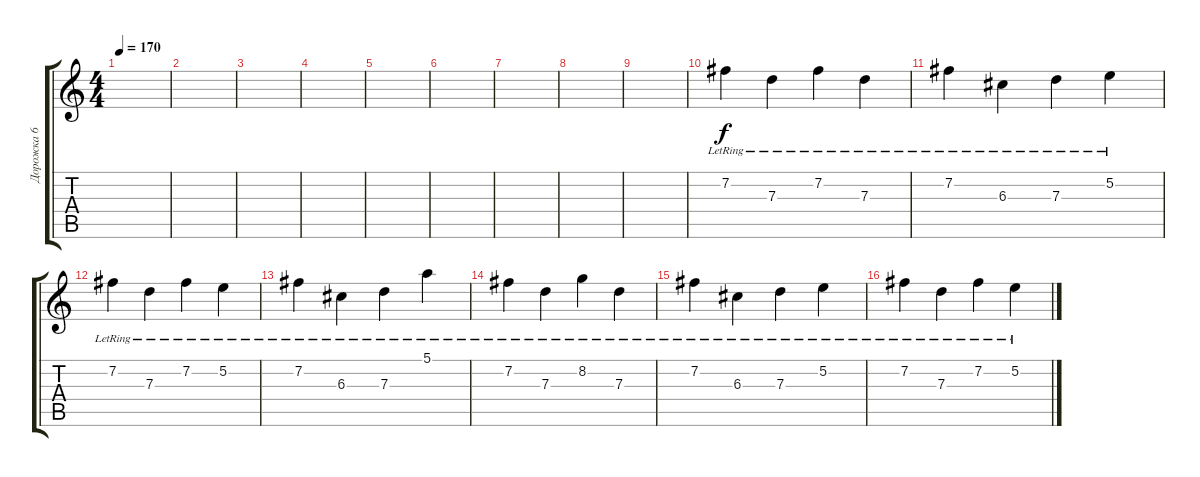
\track ("Дорожка 6" "Дорожка 6") {instrument electricguitarjazz}
\staff {score tabs}
\tuning (E4 B3 G3 D3 A2 B1) {hide}
\ts (4 4)
\tempo 170
\clef g2
\ks c
|
|
|
|
|
|
|
|
|
7.2{lr}.4 7.3{lr}.4 7.2{lr}.4 7.3{lr}.4 |
7.2{lr}.4 6.3{lr}.4 7.3{lr}.4 5.2{lr}.4 |
7.2{lr}.4 7.3{lr}.4 7.2{lr}.4 5.2{lr}.4 |
7.2{lr}.4 6.3{lr}.4 7.3{lr}.4 5.1{lr}.4 |
7.2{lr}.4 7.3{lr}.4 8.2{lr}.4 7.3{lr}.4 |
7.2{lr}.4 6.3{lr}.4 7.3{lr}.4 5.2{lr}.4 |
7.2{lr}.4 7.3{lr}.4 7.2{lr}.4 5.2{lr}.4
